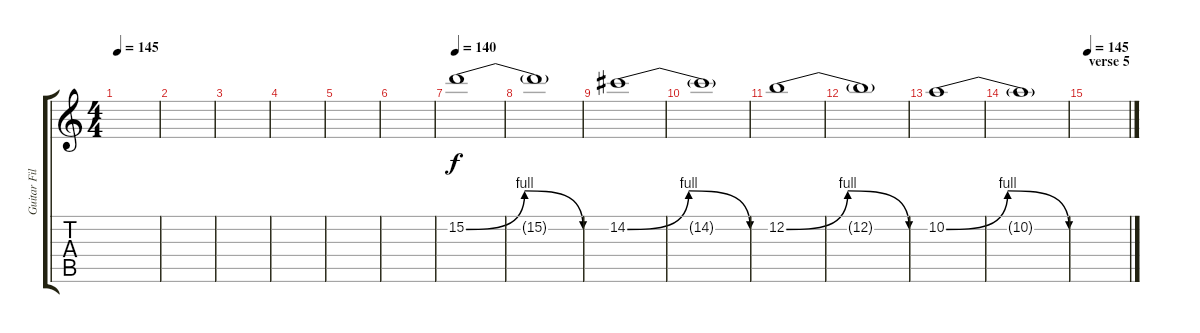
\track ("Guitar Fills" "Guitar Fil") {instrument distortionguitar}
\staff {score tabs}
\tuning (E4 B3 G3 D3 A2 E2) {hide}
\ts (4 4)
\tempo 145
\clef g2
\ks c
|
|
|
|
|
|
\tempo 140
15.2{be (bendrelease 0 0 7 4 50 4 60 0)}.1 |
15.2{t}.1 |
14.2{be (bendrelease 0 0 7 4 50 4 60 0)}.1 |
14.2{t}.1 |
12.2{be (bendrelease 0 0 7 4 50 4 60 0)}.1 |
12.2{t}.1 |
10.2{be (bendrelease 0 0 7 4 50 4 60 0)}.1 |
10.2{t}.1 |
\section ("" "verse 5")
\tempo 145
